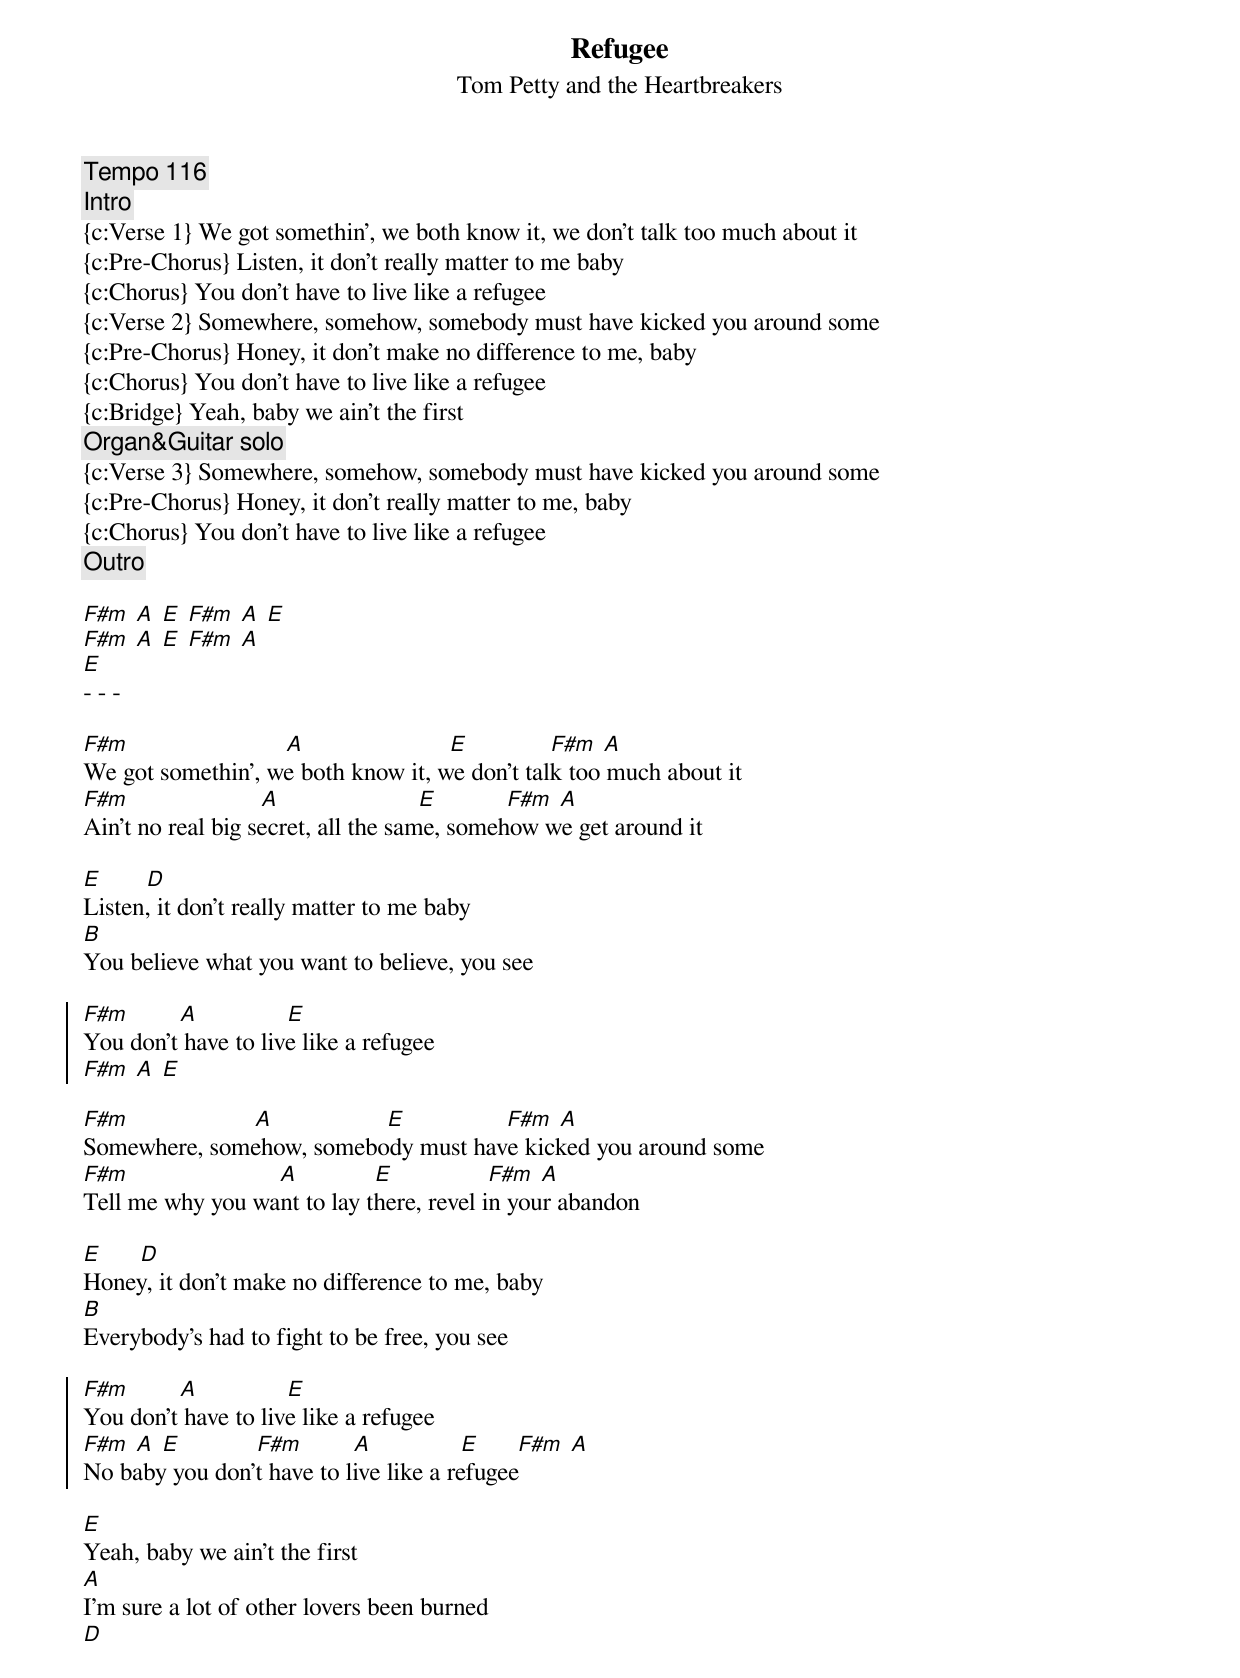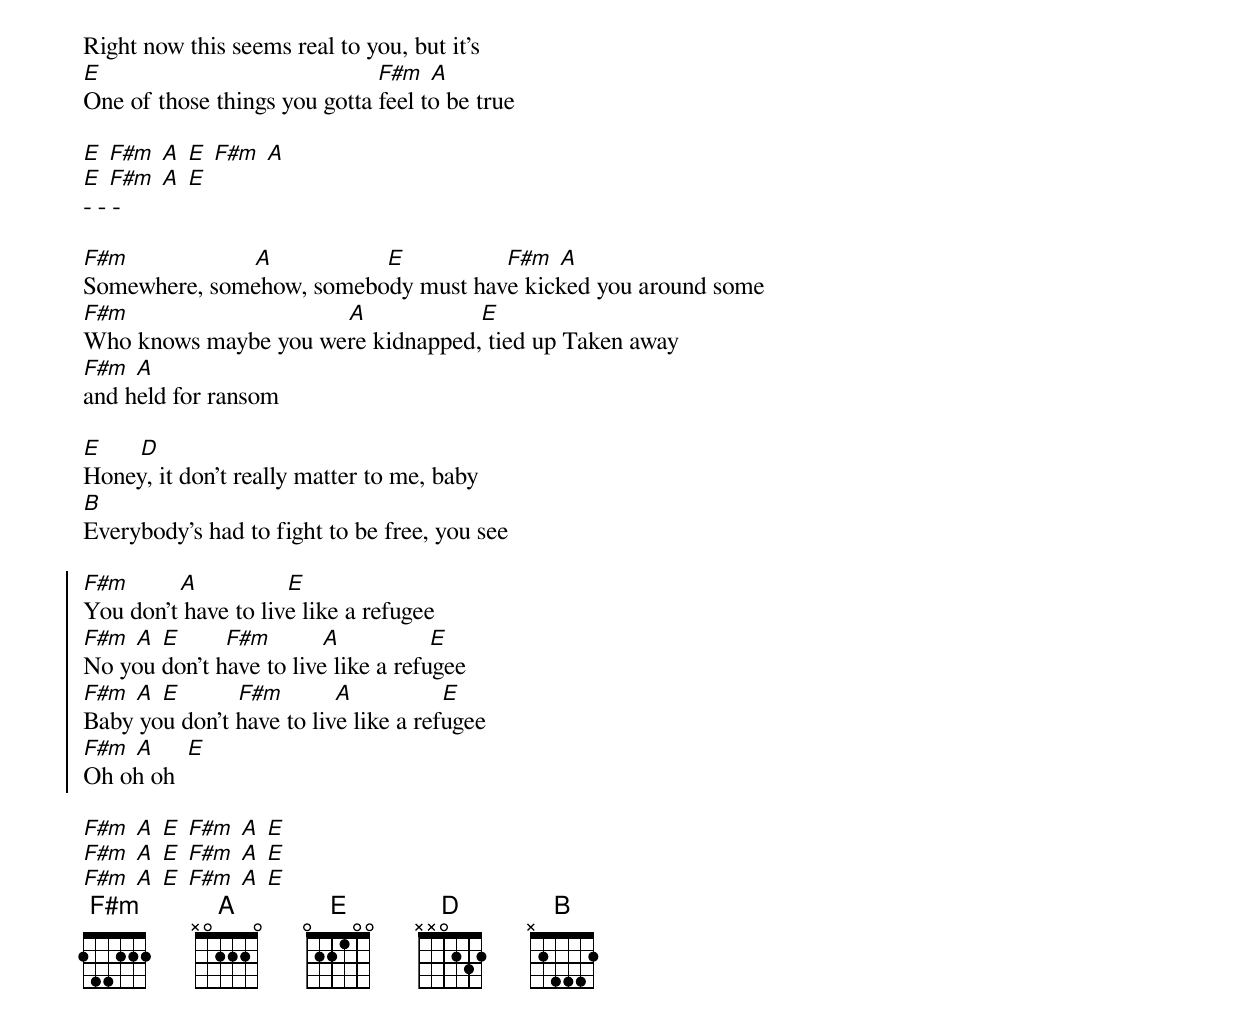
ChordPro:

{t: Refugee}
{st: Tom Petty and the Heartbreakers}
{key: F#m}
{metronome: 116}
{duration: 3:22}
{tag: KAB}

{c:Tempo 116}
{c:Intro}
{c:Verse 1} We got somethin', we both know it, we don't talk too much about it
{c:Pre-Chorus} Listen, it don't really matter to me baby
{c:Chorus} You don't have to live like a refugee
{c:Verse 2} Somewhere, somehow, somebody must have kicked you around some
{c:Pre-Chorus} Honey, it don't make no difference to me, baby
{c:Chorus} You don't have to live like a refugee
{c:Bridge} Yeah, baby we ain't the first
{c:Organ&Guitar solo}
{c:Verse 3} Somewhere, somehow, somebody must have kicked you around some
{c:Pre-Chorus} Honey, it don't really matter to me, baby
{c:Chorus} You don't have to live like a refugee
{c:Outro}

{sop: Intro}
[F#m] [A] [E] [F#m] [A] [E]
[F#m] [A] [E] [F#m] [A]
[E]
- - -
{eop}

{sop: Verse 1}
[F#m]                         [A]                       [E]             [F#m] [A]
We got somethin', we both know it, we don't talk too much about it
[F#m]                     [A]                      [E]           [F#m] [A]
Ain't no real big secret, all the same, somehow we get around it
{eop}

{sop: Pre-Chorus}
[E]       [D]
Listen, it don't really matter to me baby
[B]
You believe what you want to believe, you see
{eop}

{soc}
[F#m]        [A]              [E]
You don't have to live like a refugee
[F#m] [A] [E]
{eoc}

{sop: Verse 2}
[F#m]                    [A]                  [E]                [F#m] [A]
Somewhere, somehow, somebody must have kicked you around some
[F#m]                        [A]            [E]               [F#m] [A]
Tell me why you want to lay there, revel in your abandon
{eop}

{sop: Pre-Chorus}
[E]      [D]
Honey, it don't make no difference to me, baby
[B]
Everybody's had to fight to be free, you see
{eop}

{soc}
[F#m]        [A]              [E]
You don't have to live like a refugee
[F#m] [A] [E]            [F#m]        [A]              [E]      [F#m] [A]
No baby you don't have to live like a refugee
{eoc}

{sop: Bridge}
[E]
Yeah, baby we ain't the first
[A]
I'm sure a lot of other lovers been burned
[D]
Right now this seems real to you, but it's
[E]                                            [F#m] [A]
One of those things you gotta feel to be true
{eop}

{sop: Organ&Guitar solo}
[E] [F#m] [A] [E] [F#m] [A]
[E] [F#m] [A] [E]
- - -
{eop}

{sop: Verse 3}
[F#m]                    [A]                  [E]                [F#m] [A]
Somewhere, somehow, somebody must have kicked you around some
[F#m]                                   [A]                  [E]
Who knows maybe you were kidnapped, tied up Taken away
[F#m] [A]
and held for ransom
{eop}

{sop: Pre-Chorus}
[E]      [D]
Honey, it don't really matter to me, baby
[B]
Everybody's had to fight to be free, you see
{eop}

{soc}
[F#m]        [A]              [E]
You don't have to live like a refugee
[F#m] [A] [E]       [F#m]        [A]              [E]
No you don't have to live like a refugee
[F#m] [A] [E]         [F#m]        [A]              [E]
Baby you don't have to live like a refugee
[F#m] [A]     [E]
Oh oh oh
{eoc}

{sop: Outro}
[F#m] [A] [E] [F#m] [A] [E]
[F#m] [A] [E] [F#m] [A] [E]
[F#m] [A] [E] [F#m] [A] [E]
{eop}
